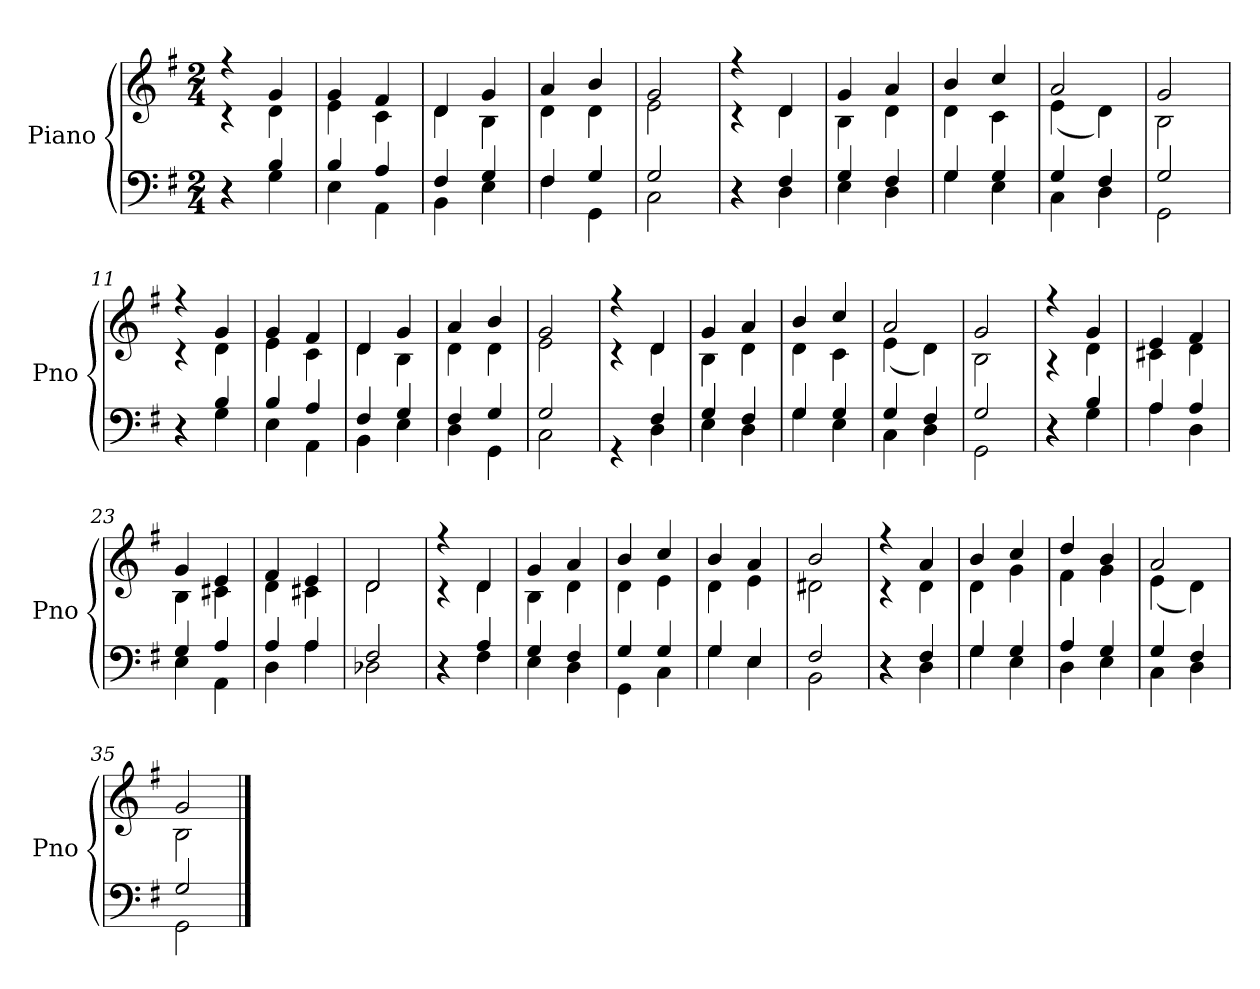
**kern	**kern
*part1	*part1
*staff2	*staff1
*I"Piano	*
*I'Pno	*
*clefF4	*clefG2
*k[f#]	*k[f#]
*G:	*G:
*M2/4	*M2/4
=1	=1
*^	*^
*	*^	*	*
2ryy	4r	4r	4r	4r
.	4B/	4G\	4g/	4d\
=2	=2	=2	=2	=2
2ryy	4B/	4E\	4g/	4e\
.	4A/	4AA\	4f#/	4c\
=3	=3	=3	=3	=3
2ryy	4F#/	4BB\	4d/	4d\
.	4G/	4E\	4g/	4B\
=4	=4	=4	=4	=4
2ryy	4F#/	4F#\	4a/	4d\
.	4G/	4GG\	4b/	4d\
=5	=5	=5	=5	=5
2ryy	2G/	2C\	2g/	2e\
=6	=6	=6	=6	=6
2ryy	4r	4r	4r	4r
.	4F#/	4D\	4d/	4d\
=7	=7	=7	=7	=7
2ryy	4G/	4E\	4g/	4B\
.	4F#/	4D\	4a/	4d\
=8	=8	=8	=8	=8
2ryy	4G/	4G\	4b/	4d\
.	4G/	4E\	4cc/	4c\
=9	=9	=9	=9	=9
2ryy	4G/	4C\	2a/	(4e\
.	4F#/	4D\	.	4d\)
=10	=10	=10	=10	=10
2ryy	2G/	2GG\	2g/	2B\
=11	=11	=11	=11	=11
2ryy	4r	4r	4r	4r
.	4B/	4G\	4g/	4d\
!!LO:LB:g=z	!!
=12	=12	=12	=12	=12
2ryy	4B/	4E\	4g/	4e\
.	4A/	4AA\	4f#/	4c\
=13	=13	=13	=13	=13
2ryy	4F#/	4BB\	4d/	4d\
.	4G/	4E\	4g/	4B\
=14	=14	=14	=14	=14
2ryy	4F#/	4D\	4a/	4d\
.	4G/	4GG\	4b/	4d\
=15	=15	=15	=15	=15
2ryy	2G/	2C\	2g/	2e\
=16	=16	=16	=16	=16
2ryy	4ryy	4r	4r	4r
.	4F#/	4D\	4d/	4d\
=17	=17	=17	=17	=17
2ryy	4G/	4E\	4g/	4B\
.	4F#/	4D\	4a/	4d\
=18	=18	=18	=18	=18
2ryy	4G/	4G\	4b/	4d\
.	4G/	4E\	4cc/	4c\
=19	=19	=19	=19	=19
2ryy	4G/	4C\	2a/	(4e\
.	4F#/	4D\	.	4d\)
=20	=20	=20	=20	=20
2ryy	2G/	2GG\	2g/	2B\
=21	=21	=21	=21	=21
2ryy	4r	4r	4r	4r
.	4B/	4G\	4g/	4d\
=22	=22	=22	=22	=22
2ryy	4A/	4A\	4e/	4c#X\
.	4A/	4D\	4f#/	4d\
!!LO:LB:g=z	!!
=23	=23	=23	=23	=23
2ryy	4G/	4E\	4g/	4B\
.	4A/	4AA\	4e/	4c#X\
=24	=24	=24	=24	=24
2ryy	4A/	4D\	4f#/	4d\
.	4A/	4A\	4e/	4c#X\
=25	=25	=25	=25	=25
2ryy	2F#/	2D-X\	2d/	2d\
=26	=26	=26	=26	=26
2ryy	4r	4r	4r	4r
.	4A/	4F#\	4d/	4d\
=27	=27	=27	=27	=27
2ryy	4G/	4E\	4g/	4B\
.	4F#/	4D\	4a/	4d\
=28	=28	=28	=28	=28
2ryy	4G/	4GG\	4b/	4d\
.	4G/	4C\	4cc/	4e\
=29	=29	=29	=29	=29
2ryy	4G/	4G\	4b/	4d\
.	4E/	4E\	4a/	4e\
=30	=30	=30	=30	=30
2ryy	2F#/	2BB\	2b/	2d#X\
=31	=31	=31	=31	=31
2ryy	4r	4r	4r	4r
.	4F#/	4D\	4a/	4d\
=32	=32	=32	=32	=32
2ryy	4G/	4G\	4b/	4d\
.	4G/	4E\	4cc/	4g\
!!LO:LB:g=z	!!
=33	=33	=33	=33	=33
2ryy	4A/	4D\	4dd/	4f#\
.	4G/	4E\	4b/	4g\
=34	=34	=34	=34	=34
2ryy	4G/	4C\	2a/	(4e\
.	4F#/	4D\	.	4d\)
=35	=35	=35	=35	=35
2ryy	2G/	2GG\	2g/	2B\
*v	*v	*v	*	*
*	*v	*v
==	==
*-	*-
